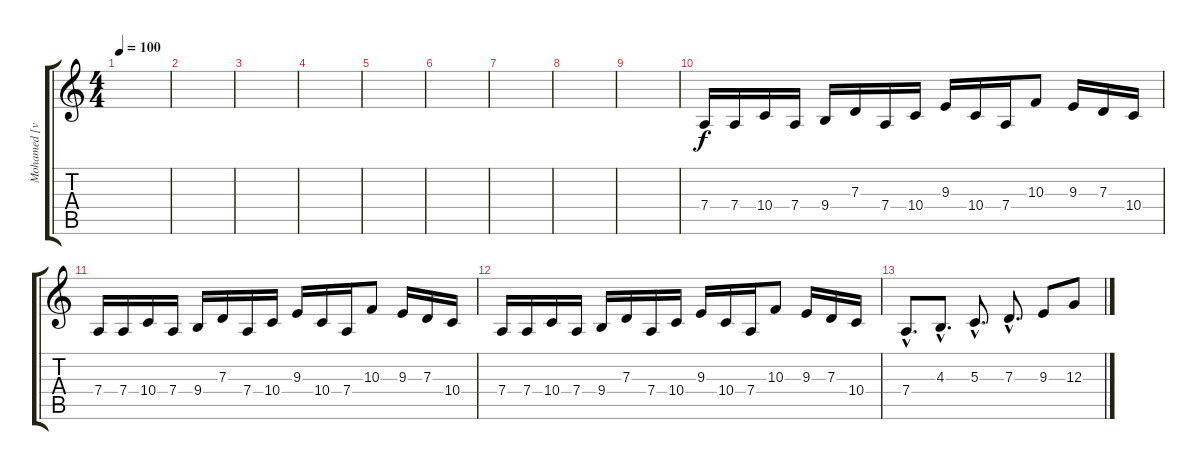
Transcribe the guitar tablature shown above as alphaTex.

\track ("Mohamed [violin]" "Mohamed [v") {instrument violin}
\staff {score tabs}
\tuning (E4 B3 G3 D3 A2 E2) {hide}
\ts (4 4)
\tempo 100
\clef g2
\ks c
|
|
|
|
|
|
|
|
|
7.4.16 7.4.16 10.4.16 7.4.16 9.4.16 7.3.16 7.4.16 10.4.16 9.3.16 10.4.16 7.4.16 10.3.8 9.3.16 7.3.16 10.4.16 |
7.4.16 7.4.16 10.4.16 7.4.16 9.4.16 7.3.16 7.4.16 10.4.16 9.3.16 10.4.16 7.4.16 10.3.8 9.3.16 7.3.16 10.4.16 |
7.4.16 7.4.16 10.4.16 7.4.16 9.4.16 7.3.16 7.4.16 10.4.16 9.3.16 10.4.16 7.4.16 10.3.8 9.3.16 7.3.16 10.4.16 |
7.4{hac}.8{d} 4.3{hac}.8{d} 5.3{hac}.8{d} 7.3{hac}.8{d} 9.3.8 12.3.8
